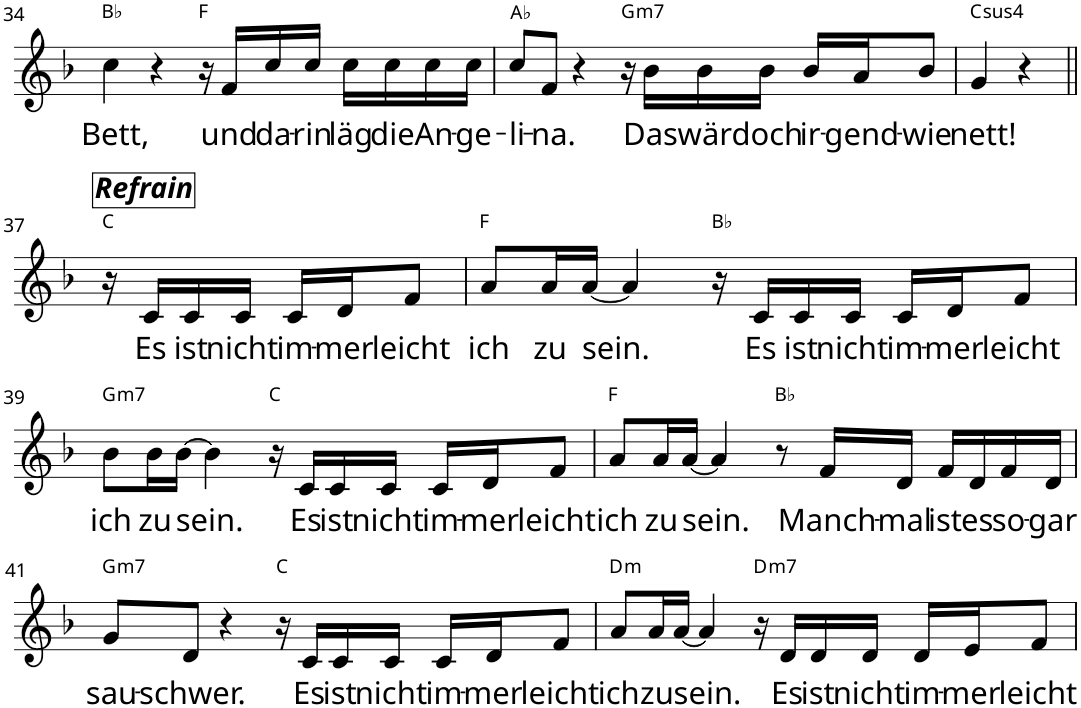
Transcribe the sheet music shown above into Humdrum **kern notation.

**kern	**text	**harte
*part1	*part1	*part1
*staff1	*staff1	*
*I"P1	*	*
!!LO:PB:g=z
*clefG2	*	*
*k[b-]	*	*
*F:	*	*
*M4/4	*	*
*met(c)	*	*
=34	=34	=34
!	!LO:LY:b	!
4cc\	Bett,	Bb:maj
4r	.	.
16r	.	F:maj
!	!LO:LY:b	!
16f/LL	und	.
!	!LO:LY:b	!
16cc/	da-	.
!	!LO:LY:b	!
16cc/JJ	-rin	.
!	!LO:LY:b	!
16cc\LL	läg	.
!	!LO:LY:b	!
16cc\	die	.
!	!LO:LY:b	!
16cc\	An-	.
!	!LO:LY:b	!
16cc\JJ	-ge-	.
=35	=35	=35
!	!LO:LY:b	!
8cc/L	-li-	Ab:maj
!	!LO:LY:b	!
8f/J	-na.	.
4r	.	.
!	!	!LO:H:kt=m7
16r	.	G:min7
!	!LO:LY:b	!
16b-\LL	Das	.
!	!LO:LY:b	!
16b-\	wär	.
!	!LO:LY:b	!
16b-\JJ	doch	.
!	!LO:LY:b	!
16b-/LL	ir-	.
!	!LO:LY:b	!
16a/J	-gend-	.
!	!LO:LY:b	!
8b-/J	-wie	.
=36	=36	=36
!	!LO:LY:b	!LO:H:kt=4
4g/	nett!	C:sus4
4r	.	.
!!LO:LB:g=z
=37||	=37||	=37||
16r	.	C:maj
!LO:TX:a:Bi:t=Refrain	!	!
!	!LO:LY:b	!
16c/LL	Es	.
!	!LO:LY:b	!
16c/	ist	.
!	!LO:LY:b	!
16c/JJ	nicht	.
!	!LO:LY:b	!
16c/LL	im-	.
!	!LO:LY:b	!
16d/J	-mer	.
!	!LO:LY:b	!
8f/J	leicht	.
=38	=38	=38
!	!LO:LY:b	!
8a/L	ich	F:maj
!	!LO:LY:b	!
16a/L	zu	.
!	!LO:LY:b	!
[16a/JJ	sein.	.
4a/]	.	.
16r	.	Bb:maj
!	!LO:LY:b	!
16c/LL	Es	.
!	!LO:LY:b	!
16c/	ist	.
!	!LO:LY:b	!
16c/JJ	nicht	.
!	!LO:LY:b	!
16c/LL	im-	.
!	!LO:LY:b	!
16d/J	-mer	.
!	!LO:LY:b	!
8f/J	leicht	.
!!LO:LB:g=z
=39	=39	=39
!	!LO:LY:b	!LO:H:kt=m7
8b-\L	ich	G:min7
!	!LO:LY:b	!
16b-\L	zu	.
!	!LO:LY:b	!
[16b-\JJ	sein.	.
4b-\]	.	.
16r	.	C:maj
!	!LO:LY:b	!
16c/LL	Es	.
!	!LO:LY:b	!
16c/	ist	.
!	!LO:LY:b	!
16c/JJ	nicht	.
!	!LO:LY:b	!
16c/LL	im-	.
!	!LO:LY:b	!
16d/J	-mer	.
!	!LO:LY:b	!
8f/J	leicht	.
=40	=40	=40
!	!LO:LY:b	!
8a/L	ich	F:maj
!	!LO:LY:b	!
16a/L	zu	.
!	!LO:LY:b	!
[16a/JJ	sein.	.
4a/]	.	.
8r	.	Bb:maj
!	!LO:LY:b	!
16f/LL	Manch-	.
!	!LO:LY:b	!
16d/JJ	-mal	.
!	!LO:LY:b	!
16f/LL	ist	.
!	!LO:LY:b	!
16d/	es	.
!	!LO:LY:b	!
16f/	so-	.
!	!LO:LY:b	!
16d/JJ	-gar	.
!!LO:LB:g=z
=41	=41	=41
!	!LO:LY:b	!LO:H:kt=m7
8g/L	sau-	G:min7
!	!LO:LY:b	!
8d/J	-schwer.	.
4r	.	.
16r	.	C:maj
!	!LO:LY:b	!
16c/LL	Es	.
!	!LO:LY:b	!
16c/	ist	.
!	!LO:LY:b	!
16c/JJ	nicht	.
!	!LO:LY:b	!
16c/LL	im-	.
!	!LO:LY:b	!
16d/J	-mer	.
!	!LO:LY:b	!
8f/J	leicht	.
=42	=42	=42
!	!LO:LY:b	!LO:H:kt=m
8a/L	ich	D:min
!	!LO:LY:b	!
16a/L	zu	.
!	!LO:LY:b	!
[16a/JJ	sein.	.
4a/]	.	.
!	!	!LO:H:kt=m7
16r	.	D:min7
!	!LO:LY:b	!
16d/LL	Es	.
!	!LO:LY:b	!
16d/	ist	.
!	!LO:LY:b	!
16d/JJ	nicht	.
!	!LO:LY:b	!
16d/LL	im-	.
!	!LO:LY:b	!
16e/J	-mer	.
!	!LO:LY:b	!
8f/J	leicht	.
=	=	=
*-	*-	*-
